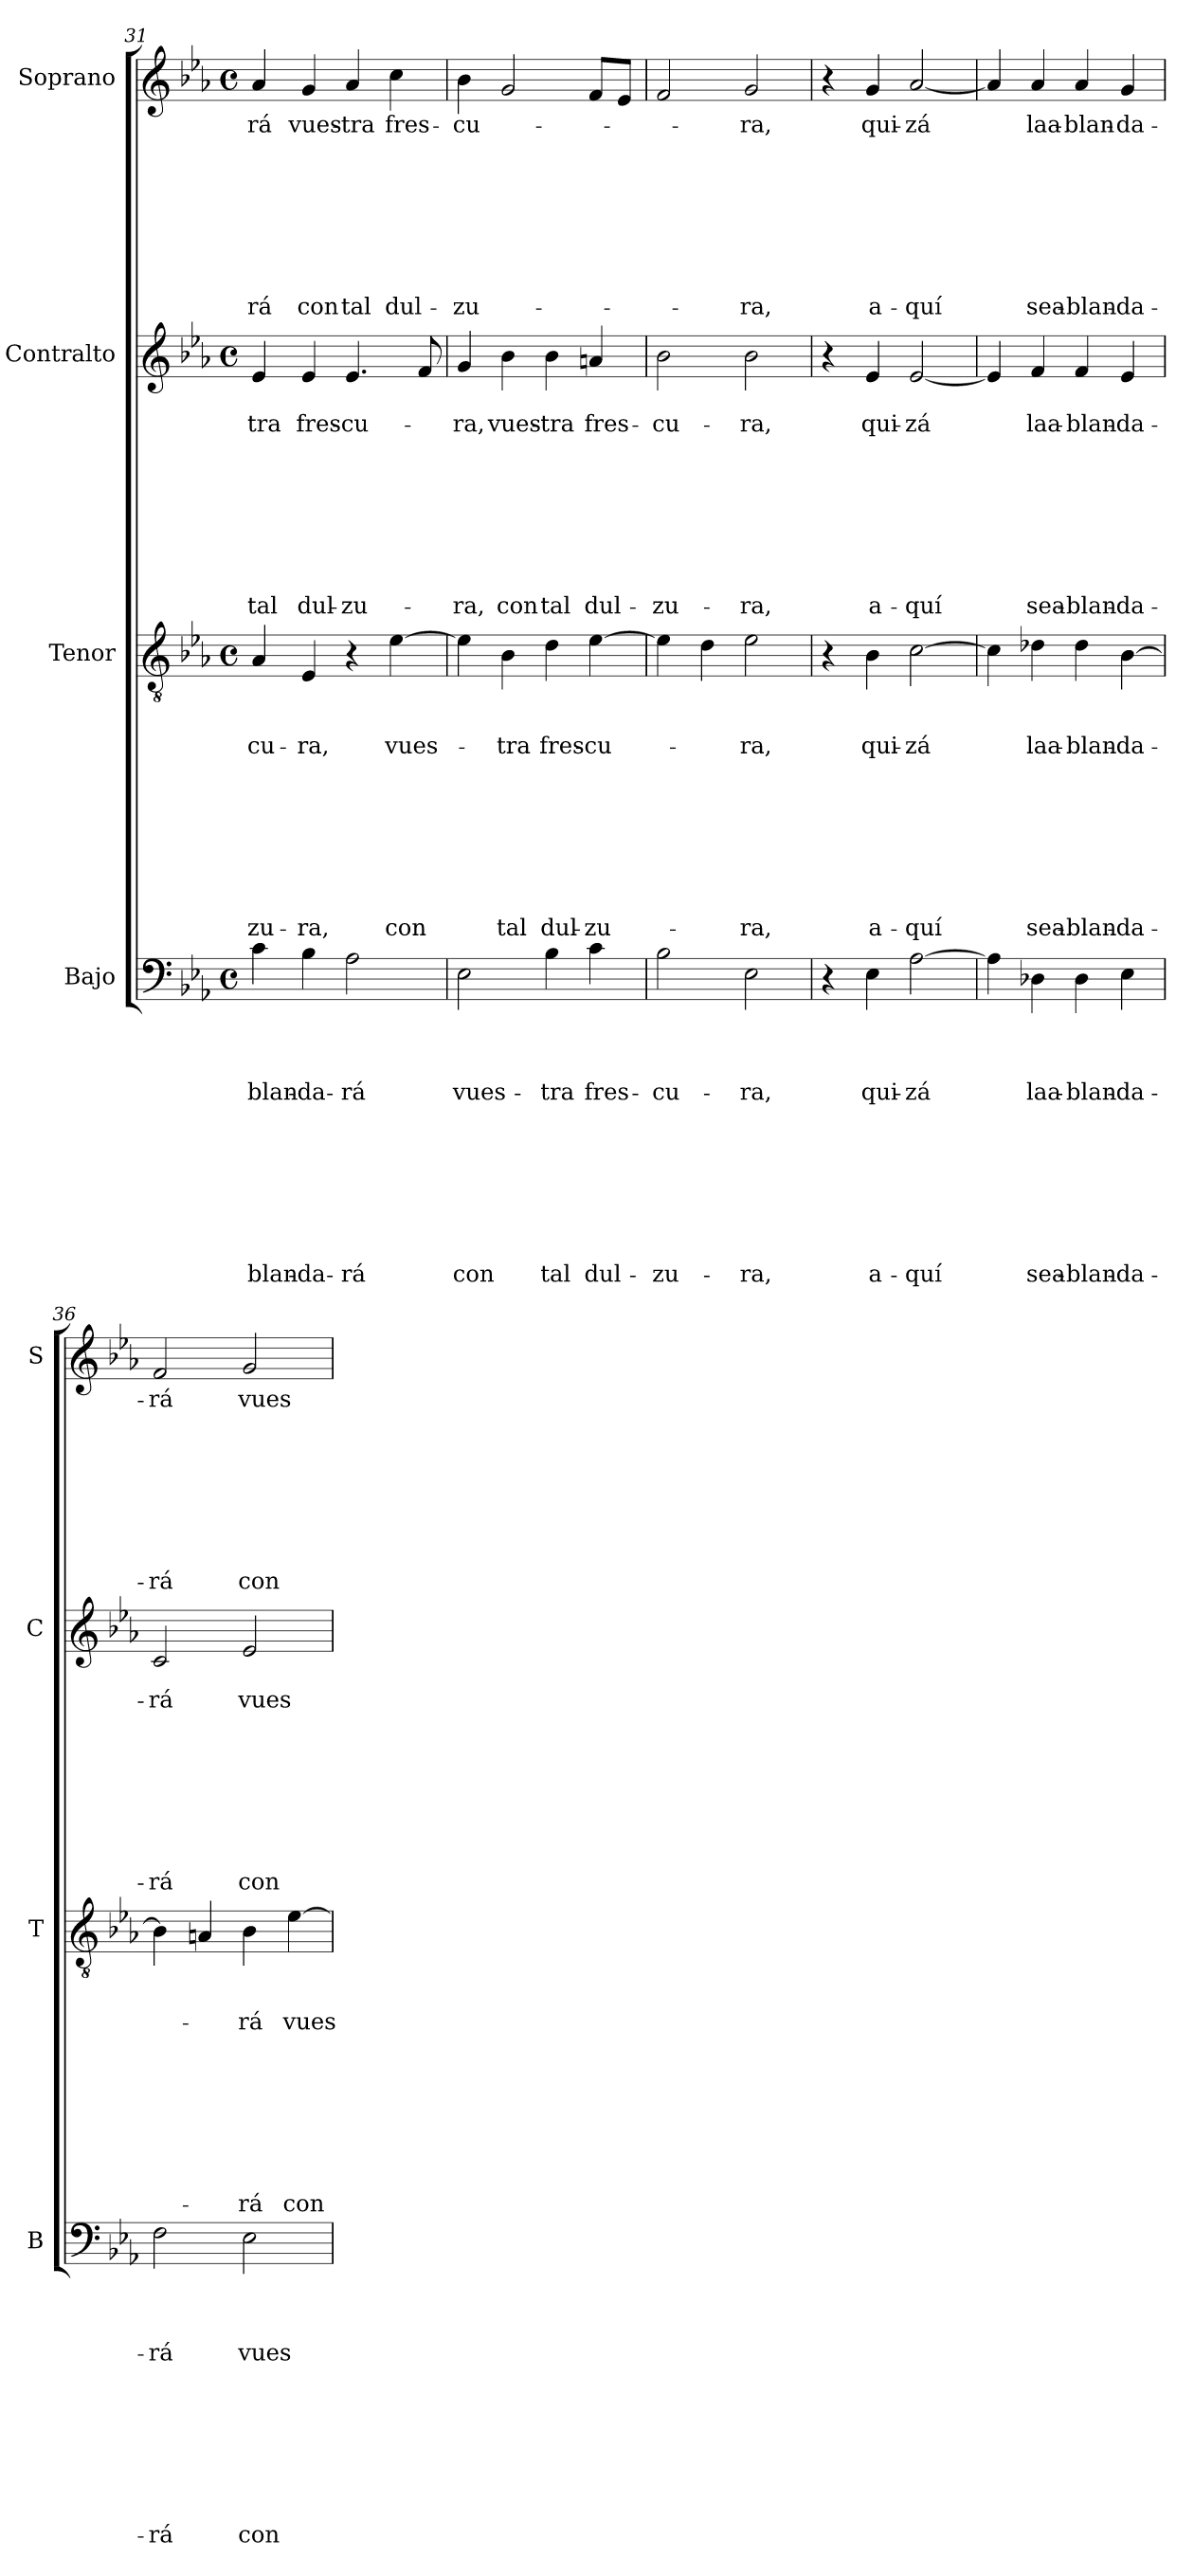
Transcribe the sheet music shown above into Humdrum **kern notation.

**kern	**text	**text	**text	**text	**text	**text	**text	**text	**text	**text	**text	**text	**kern	**text	**text	**text	**text	**text	**text	**text	**text	**text	**text	**text	**kern	**text	**text	**text	**text	**text	**text	**text	**text	**text	**text	**kern	**text	**text	**text	**text	**text	**text	**text	**text	**text
*part4	*part4	*part4	*part4	*part4	*part4	*part4	*part4	*part4	*part4	*part4	*part4	*part4	*part3	*part3	*part3	*part3	*part3	*part3	*part3	*part3	*part3	*part3	*part3	*part3	*part2	*part2	*part2	*part2	*part2	*part2	*part2	*part2	*part2	*part2	*part2	*part1	*part1	*part1	*part1	*part1	*part1	*part1	*part1	*part1	*part1
*staff4	*staff4	*staff4	*staff4	*staff4	*staff4	*staff4	*staff4	*staff4	*staff4	*staff4	*staff4	*staff4	*staff3	*staff3	*staff3	*staff3	*staff3	*staff3	*staff3	*staff3	*staff3	*staff3	*staff3	*staff3	*staff2	*staff2	*staff2	*staff2	*staff2	*staff2	*staff2	*staff2	*staff2	*staff2	*staff2	*staff1	*staff1	*staff1	*staff1	*staff1	*staff1	*staff1	*staff1	*staff1	*staff1
*I"Bajo	*	*	*	*	*	*	*	*	*	*	*	*	*I"Tenor	*	*	*	*	*	*	*	*	*	*	*	*I"Contralto	*	*	*	*	*	*	*	*	*	*	*I"Soprano	*	*	*	*	*	*	*	*	*
*I'B	*	*	*	*	*	*	*	*	*	*	*	*	*I'T	*	*	*	*	*	*	*	*	*	*	*	*I'C	*	*	*	*	*	*	*	*	*	*	*I'S	*	*	*	*	*	*	*	*	*
*clefF4	*	*	*	*	*	*	*	*	*	*	*	*	*clefGv2	*	*	*	*	*	*	*	*	*	*	*	*clefG2	*	*	*	*	*	*	*	*	*	*	*clefG2	*	*	*	*	*	*	*	*	*
*k[b-e-a-]	*	*	*	*	*	*	*	*	*	*	*	*	*k[b-e-a-]	*	*	*	*	*	*	*	*	*	*	*	*k[b-e-a-]	*	*	*	*	*	*	*	*	*	*	*k[b-e-a-]	*	*	*	*	*	*	*	*	*
*E-:	*	*	*	*	*	*	*	*	*	*	*	*	*E-:	*	*	*	*	*	*	*	*	*	*	*	*E-:	*	*	*	*	*	*	*	*	*	*	*E-:	*	*	*	*	*	*	*	*	*
*M4/4	*	*	*	*	*	*	*	*	*	*	*	*	*M4/4	*	*	*	*	*	*	*	*	*	*	*	*M4/4	*	*	*	*	*	*	*	*	*	*	*M4/4	*	*	*	*	*	*	*	*	*
*met(c)	*	*	*	*	*	*	*	*	*	*	*	*	*met(c)	*	*	*	*	*	*	*	*	*	*	*	*met(c)	*	*	*	*	*	*	*	*	*	*	*met(c)	*	*	*	*	*	*	*	*	*
=31	=31	=31	=31	=31	=31	=31	=31	=31	=31	=31	=31	=31	=31	=31	=31	=31	=31	=31	=31	=31	=31	=31	=31	=31	=31	=31	=31	=31	=31	=31	=31	=31	=31	=31	=31	=31	=31	=31	=31	=31	=31	=31	=31	=31	=31
4c\	.	.	.	-blan-	.	.	.	.	.	.	.	-blan-	4A-/	.	.	-cu-	.	.	.	.	.	.	.	-zu-	4e-/	.	-tra	.	.	.	.	.	.	.	tal	4a-/	-rá	.	.	.	.	.	.	.	-rá
4B-\	.	.	.	-da-	.	.	.	.	.	.	.	-da-	4E-/	.	.	-ra,	.	.	.	.	.	.	.	-ra,	4e-/	.	fres-	.	.	.	.	.	.	.	dul-	4g/	vues-	.	.	.	.	.	.	.	con
2A-\	.	.	.	-rá	.	.	.	.	.	.	.	-rá	4r	.	.	.	.	.	.	.	.	.	.	.	4.e-/	.	-cu-	.	.	.	.	.	.	.	-zu-	4a-/	-tra	.	.	.	.	.	.	.	tal
.	.	.	.	.	.	.	.	.	.	.	.	.	[4e-\	.	.	vues-	.	.	.	.	.	.	.	con	.	.	.	.	.	.	.	.	.	.	.	4cc\	fres-	.	.	.	.	.	.	.	dul-
.	.	.	.	.	.	.	.	.	.	.	.	.	.	.	.	.	.	.	.	.	.	.	.	.	8f/	.	.	.	.	.	.	.	.	.	.	.	.	.	.	.	.	.	.	.	.
=32	=32	=32	=32	=32	=32	=32	=32	=32	=32	=32	=32	=32	=32	=32	=32	=32	=32	=32	=32	=32	=32	=32	=32	=32	=32	=32	=32	=32	=32	=32	=32	=32	=32	=32	=32	=32	=32	=32	=32	=32	=32	=32	=32	=32	=32
2E-\	.	.	.	vues-	.	.	.	.	.	.	.	con	4e-\]	.	.	.	.	.	.	.	.	.	.	.	4g/	.	-ra,	.	.	.	.	.	.	.	-ra,	4b-\	-cu-	.	.	.	.	.	.	.	-zu-
.	.	.	.	.	.	.	.	.	.	.	.	.	4B-\	.	.	-tra	.	.	.	.	.	.	.	tal	4b-\	.	vues-	.	.	.	.	.	.	.	con	2g/	.	.	.	.	.	.	.	.	.
4B-\	.	.	.	-tra	.	.	.	.	.	.	.	tal	4d\	.	.	fres-	.	.	.	.	.	.	.	dul-	4b-\	.	-tra	.	.	.	.	.	.	.	tal	.	.	.	.	.	.	.	.	.	.
4c\	.	.	.	fres-	.	.	.	.	.	.	.	dul-	[4e-\	.	.	-cu-	.	.	.	.	.	.	.	-zu-	4an/	.	fres-	.	.	.	.	.	.	.	dul-	8f/L	.	.	.	.	.	.	.	.	.
.	.	.	.	.	.	.	.	.	.	.	.	.	.	.	.	.	.	.	.	.	.	.	.	.	.	.	.	.	.	.	.	.	.	.	.	8e-/J	.	.	.	.	.	.	.	.	.
!!LO:LB:g=z
=33	=33	=33	=33	=33	=33	=33	=33	=33	=33	=33	=33	=33	=33	=33	=33	=33	=33	=33	=33	=33	=33	=33	=33	=33	=33	=33	=33	=33	=33	=33	=33	=33	=33	=33	=33	=33	=33	=33	=33	=33	=33	=33	=33	=33	=33
2B-\	.	.	.	-cu-	.	.	.	.	.	.	.	-zu-	4e-\]	.	.	.	.	.	.	.	.	.	.	.	2b-\	.	-cu-	.	.	.	.	.	.	.	-zu-	2f/	.	.	.	.	.	.	.	.	.
.	.	.	.	.	.	.	.	.	.	.	.	.	4d\	.	.	.	.	.	.	.	.	.	.	.	.	.	.	.	.	.	.	.	.	.	.	.	.	.	.	.	.	.	.	.	.
2E-\	.	.	.	-ra,	.	.	.	.	.	.	.	-ra,	2e-\	.	.	-ra,	.	.	.	.	.	.	.	-ra,	2b-\	.	-ra,	.	.	.	.	.	.	.	-ra,	2g/	-ra,	.	.	.	.	.	.	.	-ra,
=34	=34	=34	=34	=34	=34	=34	=34	=34	=34	=34	=34	=34	=34	=34	=34	=34	=34	=34	=34	=34	=34	=34	=34	=34	=34	=34	=34	=34	=34	=34	=34	=34	=34	=34	=34	=34	=34	=34	=34	=34	=34	=34	=34	=34	=34
4r	.	.	.	.	.	.	.	.	.	.	.	.	4r	.	.	.	.	.	.	.	.	.	.	.	4r	.	.	.	.	.	.	.	.	.	.	4r	.	.	.	.	.	.	.	.	.
4E-\	.	.	.	qui-	.	.	.	.	.	.	.	a-	4B-\	.	.	qui-	.	.	.	.	.	.	.	a-	4e-/	.	qui-	.	.	.	.	.	.	.	a-	4g/	qui-	.	.	.	.	.	.	.	a-
[2A-\	.	.	.	-zá	.	.	.	.	.	.	.	-quí	[2c\	.	.	-zá	.	.	.	.	.	.	.	-quí	[2e-/	.	-zá	.	.	.	.	.	.	.	-quí	[2a-/	-zá	.	.	.	.	.	.	.	-quí
=35	=35	=35	=35	=35	=35	=35	=35	=35	=35	=35	=35	=35	=35	=35	=35	=35	=35	=35	=35	=35	=35	=35	=35	=35	=35	=35	=35	=35	=35	=35	=35	=35	=35	=35	=35	=35	=35	=35	=35	=35	=35	=35	=35	=35	=35
4A-\]	.	.	.	.	.	.	.	.	.	.	.	.	4c\]	.	.	.	.	.	.	.	.	.	.	.	4e-/]	.	.	.	.	.	.	.	.	.	.	4a-/]	.	.	.	.	.	.	.	.	.
4D-X\	.	.	.	laa-	.	.	.	.	.	.	.	sea-	4d-X\	.	.	laa-	.	.	.	.	.	.	.	sea-	4f/	.	laa-	.	.	.	.	.	.	.	sea-	4a-/	laa-	.	.	.	.	.	.	.	sea-
4D-\	.	.	.	-blan-	.	.	.	.	.	.	.	-blan-	4d-\	.	.	-blan-	.	.	.	.	.	.	.	-blan-	4f/	.	-blan-	.	.	.	.	.	.	.	-blan-	4a-/	-blan-	.	.	.	.	.	.	.	-blan-
4E-\	.	.	.	-da-	.	.	.	.	.	.	.	-da-	[4B-\	.	.	-da-	.	.	.	.	.	.	.	-da-	4e-/	.	-da-	.	.	.	.	.	.	.	-da-	4g/	-da-	.	.	.	.	.	.	.	-da-
=36	=36	=36	=36	=36	=36	=36	=36	=36	=36	=36	=36	=36	=36	=36	=36	=36	=36	=36	=36	=36	=36	=36	=36	=36	=36	=36	=36	=36	=36	=36	=36	=36	=36	=36	=36	=36	=36	=36	=36	=36	=36	=36	=36	=36	=36
2F\	.	.	.	-rá	.	.	.	.	.	.	.	-rá	4B-\]	.	.	.	.	.	.	.	.	.	.	.	2c/	.	-rá	.	.	.	.	.	.	.	-rá	2f/	-rá	.	.	.	.	.	.	.	-rá
.	.	.	.	.	.	.	.	.	.	.	.	.	4An/	.	.	.	.	.	.	.	.	.	.	.	.	.	.	.	.	.	.	.	.	.	.	.	.	.	.	.	.	.	.	.	.
2E-\	.	.	.	vues-	.	.	.	.	.	.	.	con	4B-\	.	.	-rá	.	.	.	.	.	.	.	-rá	2e-/	.	vues-	.	.	.	.	.	.	.	con	2g/	vues-	.	.	.	.	.	.	.	con
.	.	.	.	.	.	.	.	.	.	.	.	.	[4e-\	.	.	vues-	.	.	.	.	.	.	.	con	.	.	.	.	.	.	.	.	.	.	.	.	.	.	.	.	.	.	.	.	.
=	=	=	=	=	=	=	=	=	=	=	=	=	=	=	=	=	=	=	=	=	=	=	=	=	=	=	=	=	=	=	=	=	=	=	=	=	=	=	=	=	=	=	=	=	=
*-	*-	*-	*-	*-	*-	*-	*-	*-	*-	*-	*-	*-	*-	*-	*-	*-	*-	*-	*-	*-	*-	*-	*-	*-	*-	*-	*-	*-	*-	*-	*-	*-	*-	*-	*-	*-	*-	*-	*-	*-	*-	*-	*-	*-	*-
